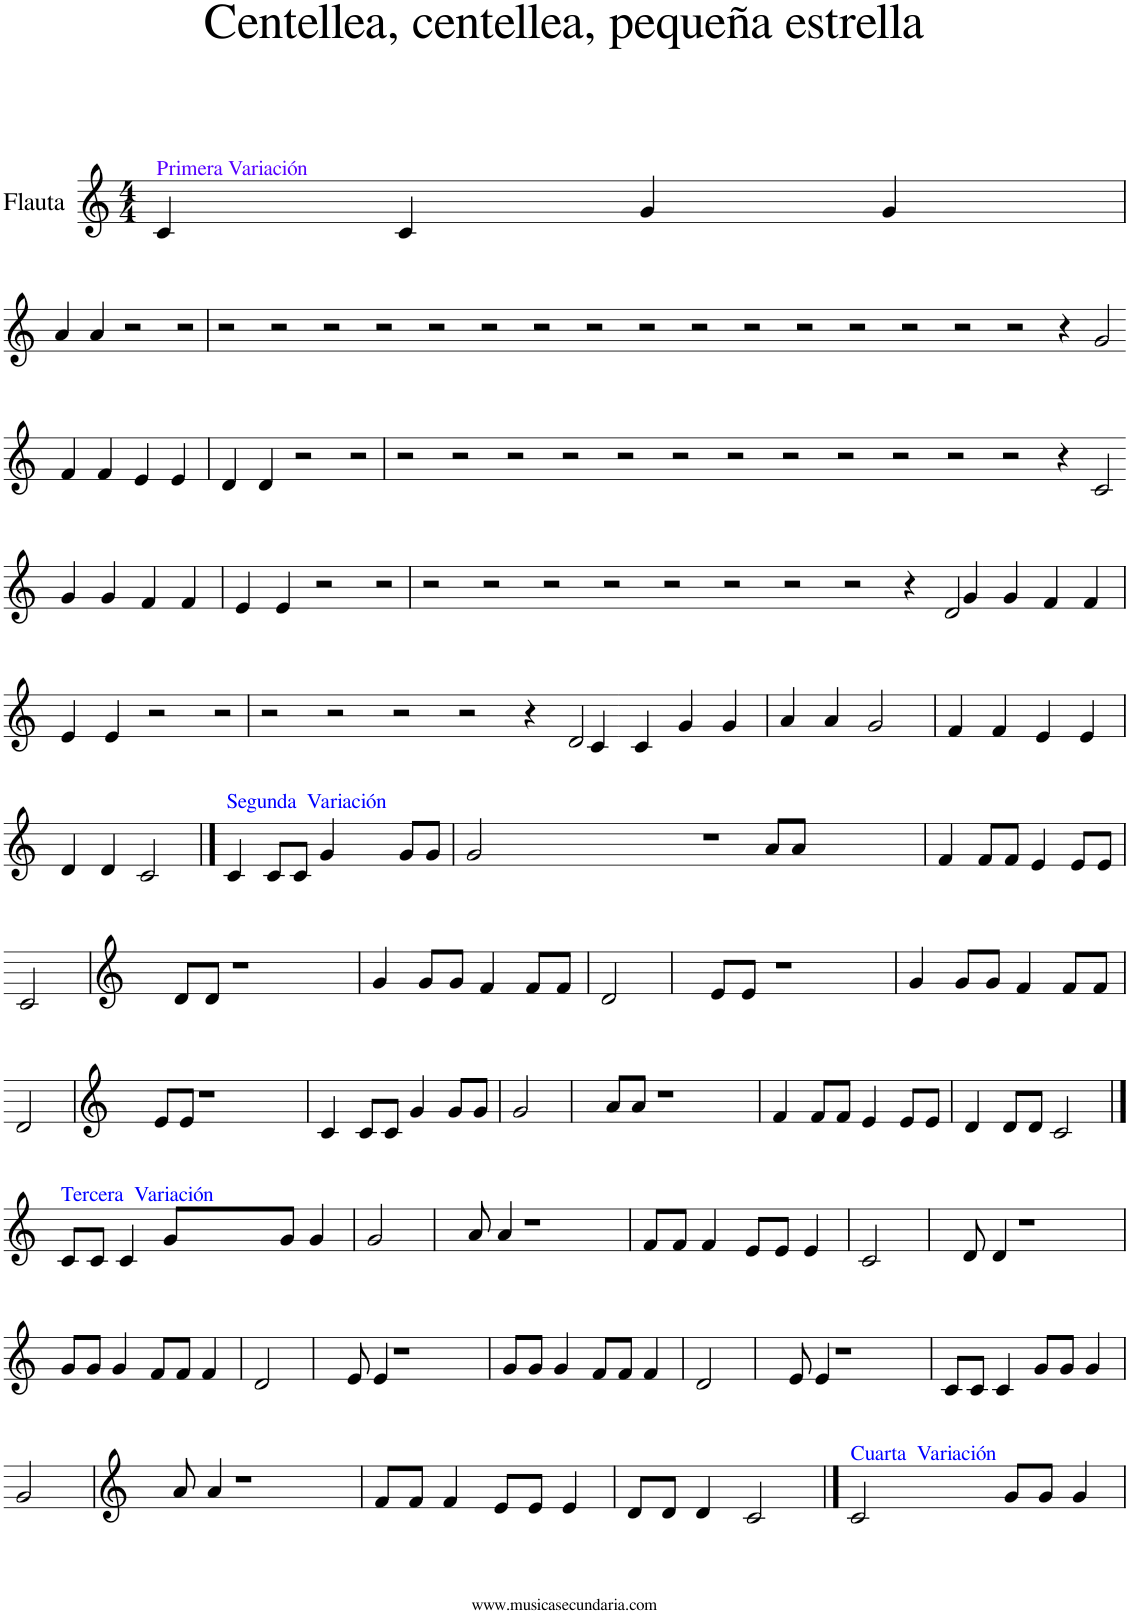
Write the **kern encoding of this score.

**kern
*part1
*staff1
*I"Flauta
*I'Fl
*clefG2
*k[]
*M4/4
=1
!LO:TX:a:color=#5500FF:t=Primera Variación
4c/
4c/
4g/
4g/
!!LO:LB:g=z
=2
4a/
4a/
2r
2r
2r
2r
2r
2r
2r
2r
2r
2r
2r
2r
2r
2r
2r
2r
2r
2r
4r
2g/
!!LO:LB:g=z
=3
4f/
4f/
4e/
4e/
=4
4d/
4d/
2r
2r
2r
2r
2r
2r
2r
2r
2r
2r
2r
2r
2r
2r
4r
2c/
!!LO:LB:g=z
=5
4g/
4g/
4f/
4f/
=6
4e/
4e/
2r
2r
2r
2r
2r
2r
2r
2r
2r
2r
4r
2d/
=7
4g/
4g/
4f/
4f/
!!LO:LB:g=z
=8
4e/
4e/
2r
2r
2r
2r
2r
2r
4r
2d/
=9
4c/
4c/
4g/
4g/
=10
4a/
4a/
2g/
=11
4f/
4f/
4e/
4e/
!!LO:LB:g=z
=12
4d/
4d/
2c/
==13
!LO:TX:a:color=#0000FF:t=Segunda  Variación
4c/
8c/L
8c/J
4g/
8g/L
8g/J
=14
2g/
1..ryy
1r
8a/L
8a/J
=15
4f/
8f/L
8f/J
4e/
8e/L
8e/J
!!LO:LB:g=z
=16
2c/
4%15ryy
1r
8d/L
8d/J
=17
4g/
8g/L
8g/J
4f/
8f/L
8f/J
=18
2d/
4%15ryy
1r
8e/L
8e/J
=19
4g/
8g/L
8g/J
4f/
8f/L
8f/J
!!LO:LB:g=z
=20
2d/
4%15ryy
1r
8e/L
8e/J
=21
4c/
8c/L
8c/J
4g/
8g/L
8g/J
=22
2g/
4%15ryy
1r
8a/L
8a/J
=23
4f/
8f/L
8f/J
4e/
8e/L
8e/J
=24
4d/
8d/L
8d/J
2c/
!!LO:LB:g=z
==25
!LO:TX:a:color=#0000FF:t=Tercera  Variación
8c/L
8c/J
4c/
8g/L
8g/J
4g/
=26
2g/
4%15ryy
1r
8a/
4a/
=27
8f/L
8f/J
4f/
8e/L
8e/J
4e/
=28
2c/
4%15ryy
1r
8d/
4d/
!!LO:LB:g=z
=29
8g/L
8g/J
4g/
8f/L
8f/J
4f/
=30
2d/
4%15ryy
1r
8e/
4e/
=31
8g/L
8g/J
4g/
8f/L
8f/J
4f/
=32
2d/
4%15ryy
1r
8e/
4e/
=33
8c/L
8c/J
4c/
8g/L
8g/J
4g/
!!LO:LB:g=z
=34
2g/
4%15ryy
1r
8a/
4a/
=35
8f/L
8f/J
4f/
8e/L
8e/J
4e/
=36
8d/L
8d/J
4d/
2c/
==37
!LO:TX:a:color=#0000FF:t=Cuarta  Variación
2c/
8g/L
8g/J
4g/
=
*-
